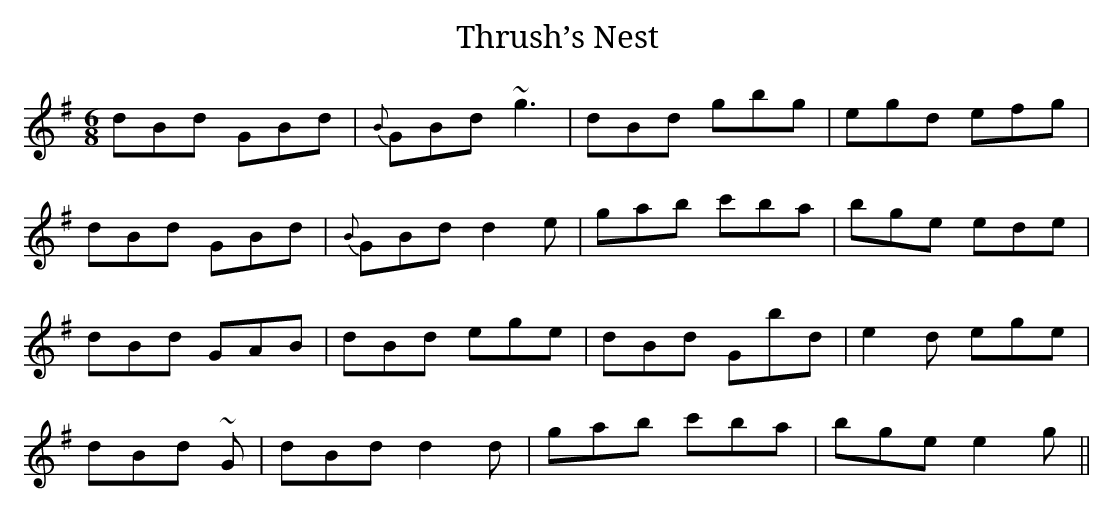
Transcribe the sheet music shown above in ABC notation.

X:1
T: Thrush’s Nest
M: 6/8
L: 1/8
K: Gmaj
dBd GBd|{B}GBd ~g3|dBd gbg|egd efg|
dBd GBd|{B}GBd d2 e|gab c'ba|bge ede|
dBd GAB|dBd ege|dBd Gbd|e2 d ege|
dBd ~G|dBd d2 d|gab c'ba|bge e2 g||
